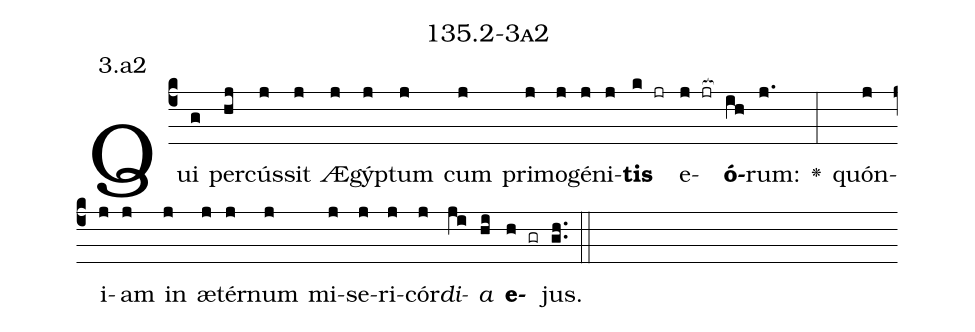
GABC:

name: 135.2-3a2;
annotation: 3.a2;
%%
(c4)Qui(g) per(hj)cús(j)sit(j) Æ(j)gýp(j)tum(j) cum(j) pri(j)mo(j)gé(j)ni(j)<b>tis</b>(k jr) e(j jr[ocb:1{])<b>ó</b>(ih[ocb:0}])rum:(j.) <v>\greheightstar</v>(:) quón(j)i(j)am(j) in(j) æ(j)tér(j)num(j) mi(j)se(j)ri(j)cór(j)<i>di</i>(ji)<i>a</i>(hi) <b>e</b>(h gr)jus.(gh..) (::)


%E(j) u(j) o(ji) u(hi) a(h) e.(gh..) (::)
